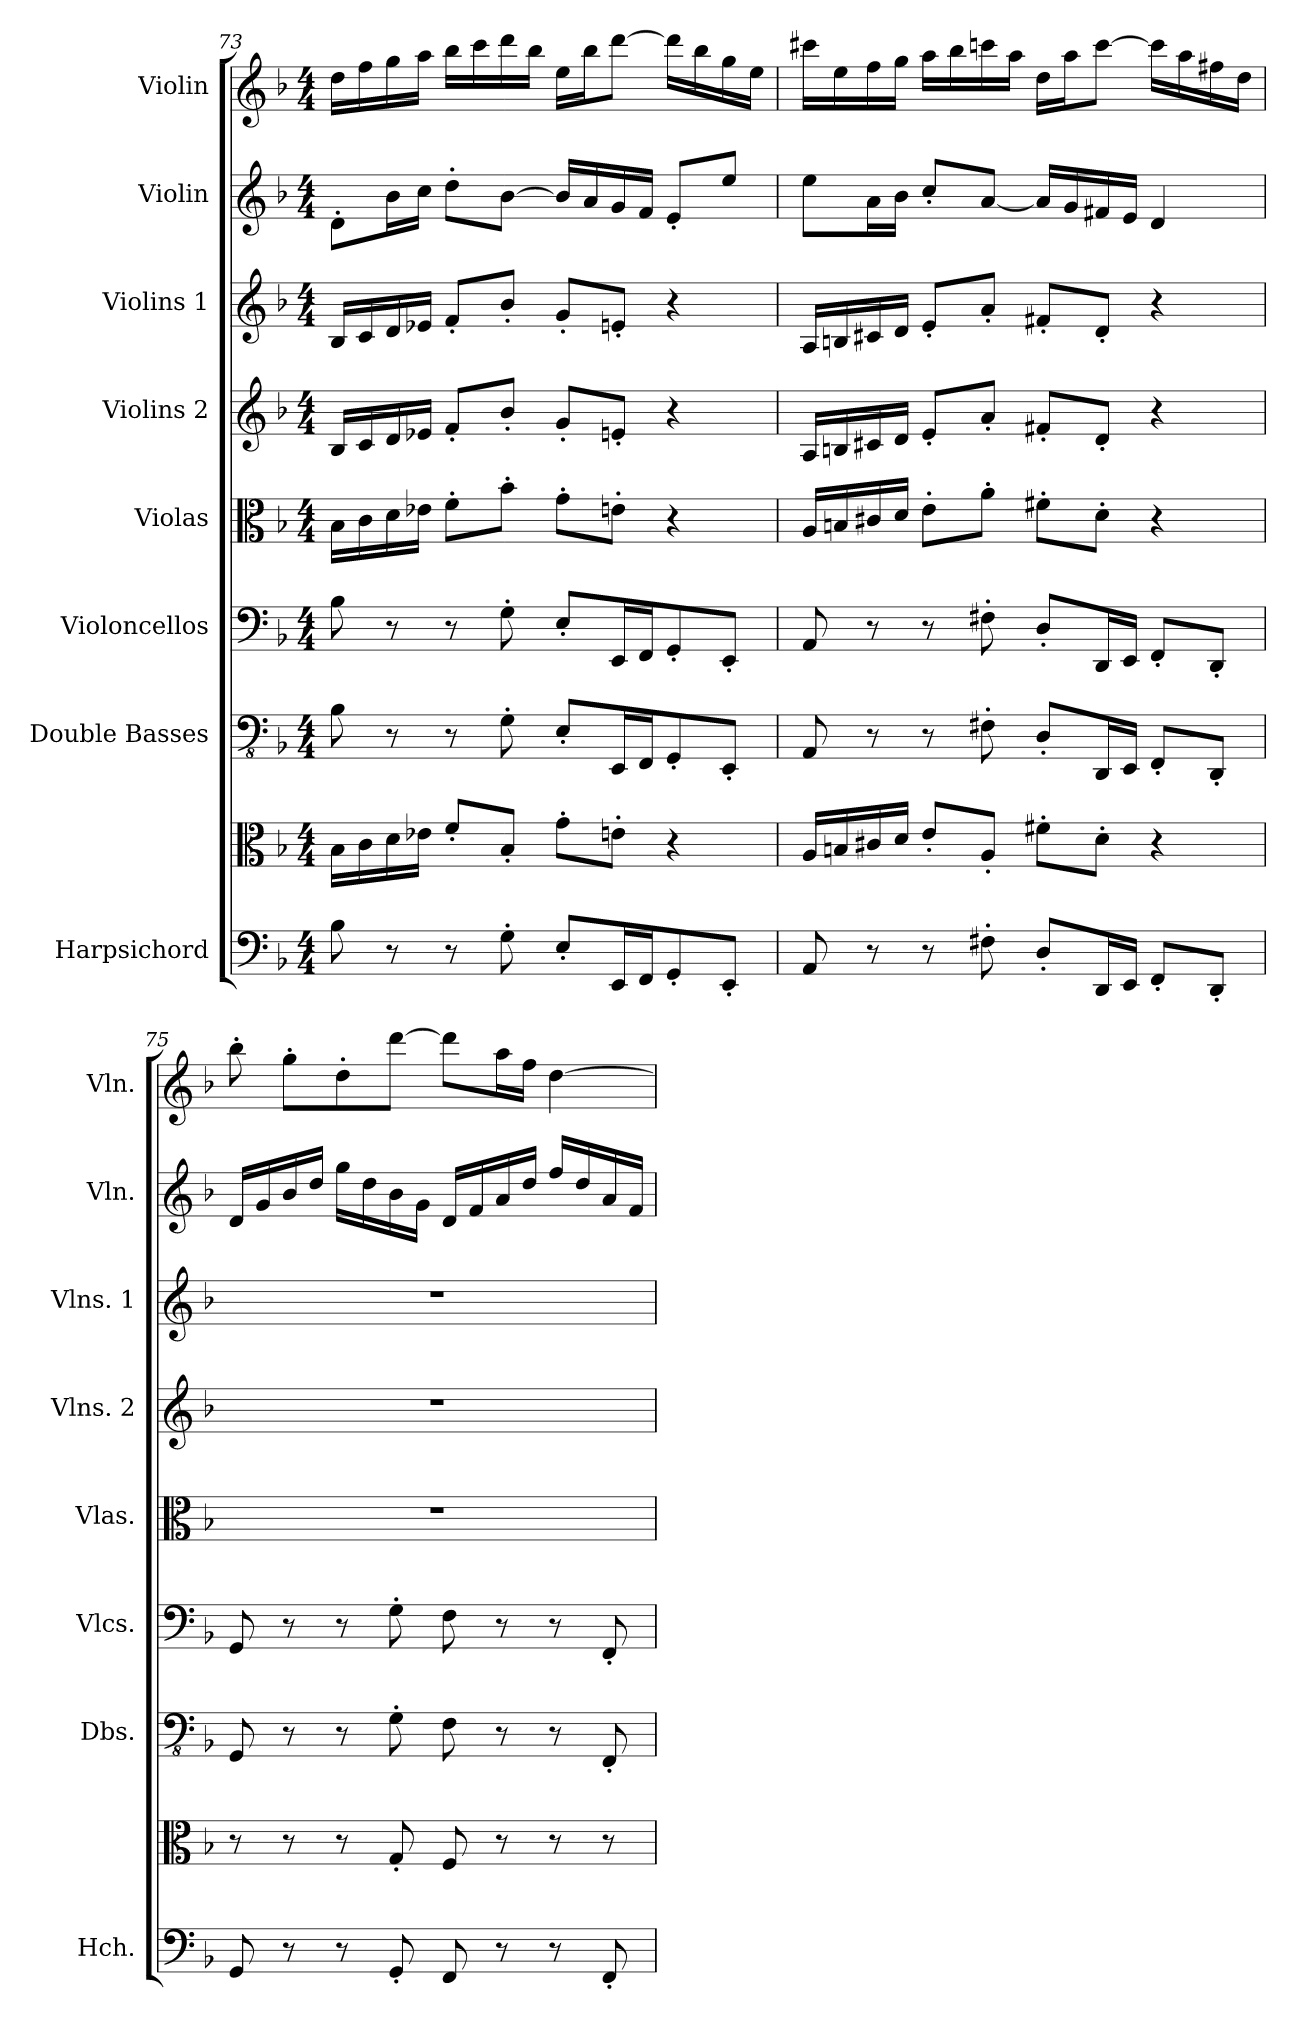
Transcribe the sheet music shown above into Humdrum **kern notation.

**kern	**kern	**kern	**kern	**kern	**kern	**kern	**kern	**kern
*part8	*part8	*part7	*part6	*part5	*part4	*part3	*part2	*part1
*staff9	*staff8	*staff7	*staff6	*staff5	*staff4	*staff3	*staff2	*staff1
*I"Harpsichord	*	*I"Double Basses	*I"Violoncellos	*I"Violas	*I"Violins 2	*I"Violins 1	*I"Violin	*I"Violin
*I'Hch.	*	*I'Dbs.	*I'Vlcs.	*I'Vlas.	*I'Vlns. 2	*I'Vlns. 1	*I'Vln.	*I'Vln.
!!LO:PB:g=z
*clefF4	*clefC3	*clefFv4	*clefF4	*clefC3	*clefG2	*clefG2	*clefG2	*clefG2
*k[b-]	*k[b-]	*k[b-]	*k[b-]	*k[b-]	*k[b-]	*k[b-]	*k[b-]	*k[b-]
*F:	*F:	*F:	*F:	*F:	*F:	*F:	*F:	*F:
*M4/4	*M4/4	*M4/4	*M4/4	*M4/4	*M4/4	*M4/4	*M4/4	*M4/4
=73	=73	=73	=73	=73	=73	=73	=73	=73
8B-\	16B-\LL	8BB-\	8B-\	16B-\LL	16B-/LL	16B-/LL	8d'\L	16dd\LL
.	16c\	.	.	16c\	16c/	16c/	.	16ff\
8r	16d\	8r	8r	16d\	16d/	16d/	16b-\L	16gg\
.	16e-X\JJ	.	.	16e-X\JJ	16e-X/JJ	16e-X/JJ	16cc\JJ	16aa\JJ
8r	8f'/L	8r	8r	8f'\L	8f'/L	8f'/L	8dd'\L	16bb-\LL
.	.	.	.	.	.	.	.	16ccc\
8G'\	8B-'/J	8GG'\	8G'\	8b-'\J	8b-'/J	8b-'/J	[8b-\J	16ddd\
.	.	.	.	.	.	.	.	16bb-\JJ
8E'/L	8g'\L	8EE'/L	8E'/L	8g'\L	8g'/L	8g'/L	16b-/LL]	16ee\LL
.	.	.	.	.	.	.	16a/	16bb-\J
16EE/L	8en'\J	16EEE/L	16EE/L	8en'\J	8en'/J	8en'/J	16g/	[8ddd\J
16FF/J	.	16FFF/J	16FF/J	.	.	.	16f/JJ	.
8GG'/	4r	8GGG'/	8GG'/	4r	4r	4r	8e'/L	16ddd\LL]
.	.	.	.	.	.	.	.	16bb-\
8EE'/J	.	8EEE'/J	8EE'/J	.	.	.	8ee/J	16gg\
.	.	.	.	.	.	.	.	16ee\JJ
=74	=74	=74	=74	=74	=74	=74	=74	=74
8AA/	16A/LL	8AAA/	8AA/	16A/LL	16A/LL	16A/LL	8ee\L	16ccc#X\LL
.	16Bn/	.	.	16Bn/	16Bn/	16Bn/	.	16ee\
8r	16c#X/	8r	8r	16c#X/	16c#X/	16c#X/	16a\L	16ff\
.	16d/JJ	.	.	16d/JJ	16d/JJ	16d/JJ	16b-\JJ	16gg\JJ
8r	8e'/L	8r	8r	8e'\L	8e'/L	8e'/L	8cc'/L	16aa\LL
.	.	.	.	.	.	.	.	16bb-\
8F#X'\	8A'/J	8FF#X'\	8F#X'\	8a'\J	8a'/J	8a'/J	[8a/J	16cccn\
.	.	.	.	.	.	.	.	16aa\JJ
8D'/L	8f#X'\L	8DD'/L	8D'/L	8f#X'\L	8f#X'/L	8f#X'/L	16a/LL]	16dd\LL
.	.	.	.	.	.	.	16g/	16aa\J
16DD/L	8d'\J	16DDD/L	16DD/L	8d'\J	8d'/J	8d'/J	16f#X/	[8ccc\J
16EE/JJ	.	16EEE/JJ	16EE/JJ	.	.	.	16e/JJ	.
8FF'/L	4r	8FFF'/L	8FF'/L	4r	4r	4r	4d/	16ccc\LL]
.	.	.	.	.	.	.	.	16aa\
8DD'/J	.	8DDD'/J	8DD'/J	.	.	.	.	16ff#X\
.	.	.	.	.	.	.	.	16dd\JJ
!!LO:PB:g=z
=75	=75	=75	=75	=75	=75	=75	=75	=75
8GG/	8r	8GGG/	8GG/	1r	1r	1r	16d/LL	8bb-'\
.	.	.	.	.	.	.	16g/	.
8r	8r	8r	8r	.	.	.	16b-/	8gg'\L
.	.	.	.	.	.	.	16dd/JJ	.
8r	8r	8r	8r	.	.	.	16gg\LL	8dd'\
.	.	.	.	.	.	.	16dd\	.
8GG'/	8G'/	8GG'\	8G'\	.	.	.	16b-\	[8ddd\J
.	.	.	.	.	.	.	16g\JJ	.
8FF/	8F/	8FF\	8F\	.	.	.	16d/LL	8ddd\L]
.	.	.	.	.	.	.	16f/	.
8r	8r	8r	8r	.	.	.	16a/	16aa\L
.	.	.	.	.	.	.	16dd/JJ	16ff\JJ
8r	8r	8r	8r	.	.	.	16ff/LL	[4dd\
.	.	.	.	.	.	.	16dd/	.
8FF'/	8r	8FFF'/	8FF'/	.	.	.	16a/	.
.	.	.	.	.	.	.	16f/JJ	.
=	=	=	=	=	=	=	=	=
*-	*-	*-	*-	*-	*-	*-	*-	*-
